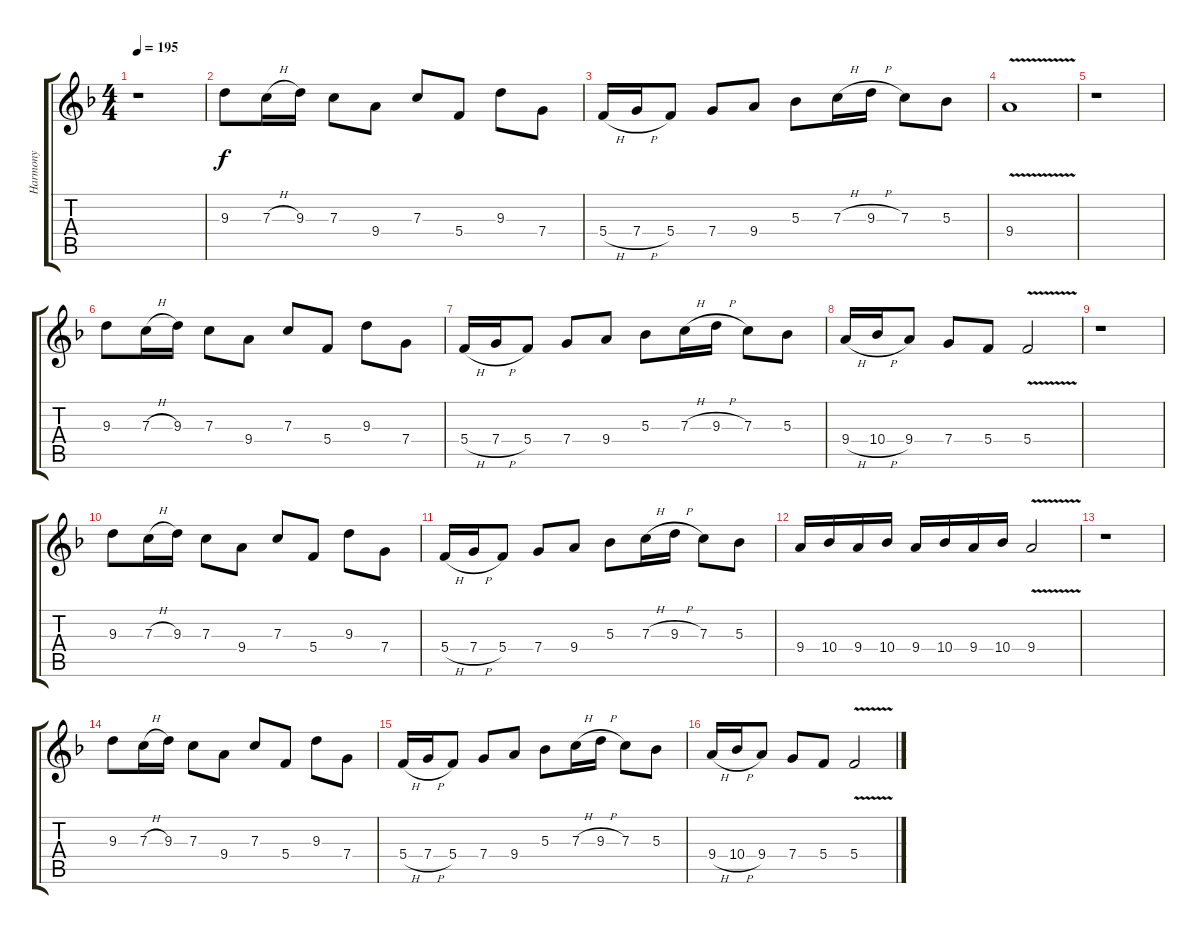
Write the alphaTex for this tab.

\track ("Harmony" "Harmony") {instrument overdrivenguitar}
\staff {score tabs}
\tuning (D4 A3 F3 C3 G2 C2) {hide}
\ts (4 4)
\tempo 195
\clef g2
\ks f
r.1{dy f} |
9.3.8 7.3{h}.16 9.3.16 7.3.8 9.4.8 7.3.8 5.4.8 9.3.8 7.4.8 |
5.4{h}.16 7.4{h}.16 5.4.8 7.4.8 9.4.8 5.3.8 7.3{h}.16 9.3{h}.16 7.3.8 5.3.8 |
9.4{v}.1 |
r.1 |
9.3.8 7.3{h}.16 9.3.16 7.3.8 9.4.8 7.3.8 5.4.8 9.3.8 7.4.8 |
5.4{h}.16 7.4{h}.16 5.4.8 7.4.8 9.4.8 5.3.8 7.3{h}.16 9.3{h}.16 7.3.8 5.3.8 |
9.4{h}.16 10.4{h}.16 9.4.8 7.4.8 5.4.8 5.4{v}.2 |
r.1 |
9.3.8 7.3{h}.16 9.3.16 7.3.8 9.4.8 7.3.8 5.4.8 9.3.8 7.4.8 |
5.4{h}.16 7.4{h}.16 5.4.8 7.4.8 9.4.8 5.3.8 7.3{h}.16 9.3{h}.16 7.3.8 5.3.8 |
9.4.16 10.4.16 9.4.16 10.4.16 9.4.16 10.4.16 9.4.16 10.4.16 9.4{v}.2 |
r.1 |
9.3.8 7.3{h}.16 9.3.16 7.3.8 9.4.8 7.3.8 5.4.8 9.3.8 7.4.8 |
5.4{h}.16 7.4{h}.16 5.4.8 7.4.8 9.4.8 5.3.8 7.3{h}.16 9.3{h}.16 7.3.8 5.3.8 |
9.4{h}.16 10.4{h}.16 9.4.8 7.4.8 5.4.8 5.4{v}.2
